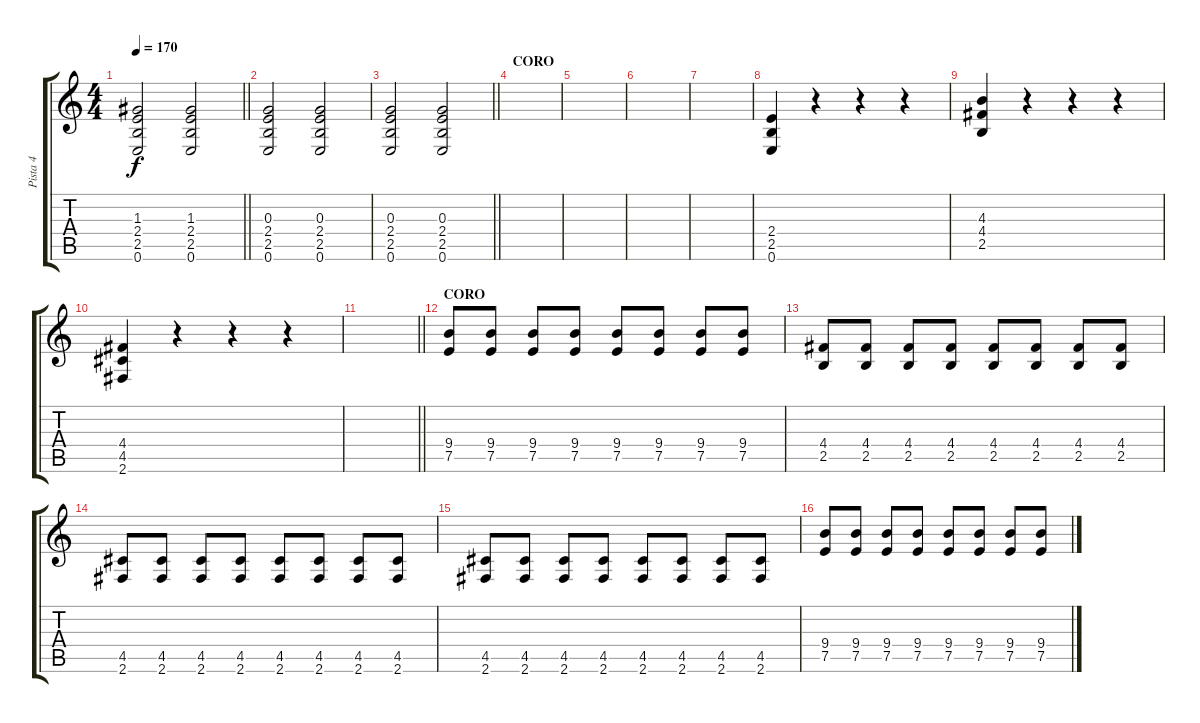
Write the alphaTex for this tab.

\track ("Pista 4" "Pista 4") {instrument distortionguitar}
\staff {score tabs}
\tuning (E4 B3 G3 D3 A2 E2) {hide}
\ts (4 4)
\tempo 170
\clef g2
\barLineRight lightlight
\ks c
(1.3 2.4 2.5 0.6).2{dy f} (1.3 2.4 2.5 0.6).2 |
(0.3 2.4 2.5 0.6).2 (0.3 2.4 2.5 0.6).2 |
\barLineRight lightlight
(0.3 2.4 2.5 0.6).2 (0.3 2.4 2.5 0.6).2 |
\section ("" "CORO")
|
|
|
|
(2.4 2.5 0.6).4 r.4 r.4 r.4 |
(4.3 4.4 2.5).4 r.4 r.4 r.4 |
(4.4 4.5 2.6).4 r.4 r.4 r.4 |
\barLineRight lightlight
|
\section ("" "CORO")
(9.4 7.5).8 (9.4 7.5).8 (9.4 7.5).8 (9.4 7.5).8 (9.4 7.5).8 (9.4 7.5).8 (9.4 7.5).8 (9.4 7.5).8 |
(4.4 2.5).8 (4.4 2.5).8 (4.4 2.5).8 (4.4 2.5).8 (4.4 2.5).8 (4.4 2.5).8 (4.4 2.5).8 (4.4 2.5).8 |
(4.5 2.6).8 (4.5 2.6).8 (4.5 2.6).8 (4.5 2.6).8 (4.5 2.6).8 (4.5 2.6).8 (4.5 2.6).8 (4.5 2.6).8 |
(4.5 2.6).8 (4.5 2.6).8 (4.5 2.6).8 (4.5 2.6).8 (4.5 2.6).8 (4.5 2.6).8 (4.5 2.6).8 (4.5 2.6).8 |
(9.4 7.5).8 (9.4 7.5).8 (9.4 7.5).8 (9.4 7.5).8 (9.4 7.5).8 (9.4 7.5).8 (9.4 7.5).8 (9.4 7.5).8
